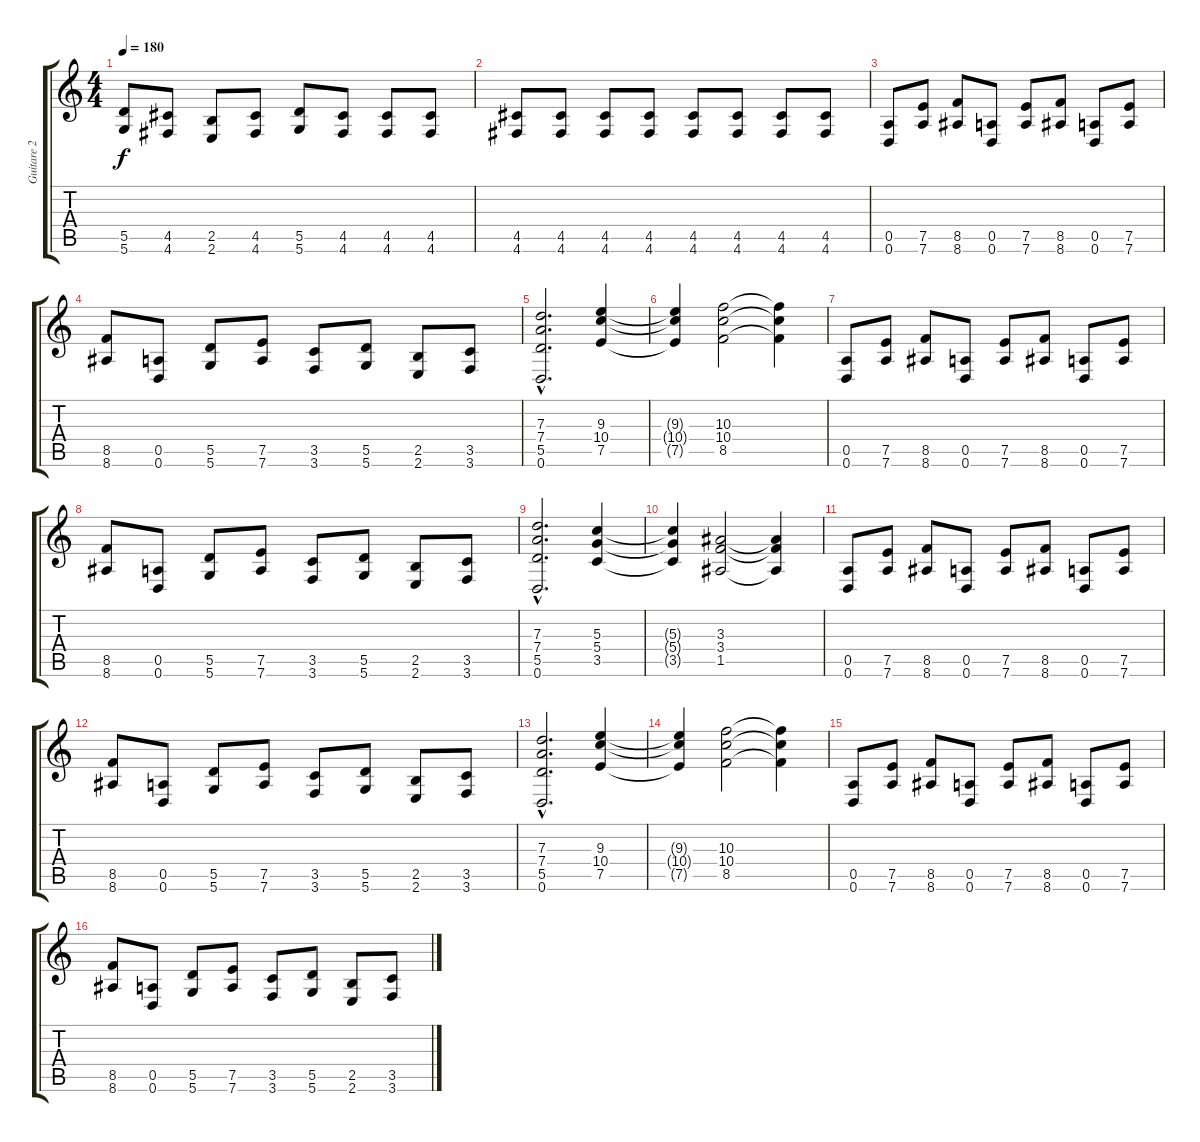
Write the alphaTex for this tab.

\track ("Guitare 2" "Guitare 2") {instrument overdrivenguitar}
\staff {score tabs}
\tuning (E4 B3 G3 D3 A2 D2) {hide}
\ts (4 4)
\tempo 180
\clef g2
\ks c
(5.5 5.6).8{dy f} (4.5 4.6).8 (2.5 2.6).8 (4.5 4.6).8 (5.5 5.6).8 (4.5 4.6).8 (4.5 4.6).8 (4.5 4.6).8 |
(4.5 4.6).8 (4.5 4.6).8 (4.5 4.6).8 (4.5 4.6).8 (4.5 4.6).8 (4.5 4.6).8 (4.5 4.6).8 (4.5 4.6).8 |
(0.5 0.6).8{instrument distortionguitar} (7.5 7.6).8 (8.5 8.6).8 (0.5 0.6).8 (7.5 7.6).8 (8.5 8.6).8 (0.5 0.6).8 (7.5 7.6).8 |
(8.5 8.6).8 (0.5 0.6).8 (5.5 5.6).8 (7.5 7.6).8 (3.5 3.6).8 (5.5 5.6).8 (2.5 2.6).8 (3.5 3.6).8 |
(7.3{hac} 7.4{hac} 5.5{hac} 0.6{hac}).2{d} (9.3 10.4 7.5).4 |
(9.3{t} 10.4{t} 7.5{t}).4 (10.3 10.4 8.5).2 (10.3{t} 10.4{t} 8.5{t}).4 |
(0.5 0.6).8{instrument distortionguitar} (7.5 7.6).8 (8.5 8.6).8 (0.5 0.6).8 (7.5 7.6).8 (8.5 8.6).8 (0.5 0.6).8 (7.5 7.6).8 |
(8.5 8.6).8 (0.5 0.6).8 (5.5 5.6).8 (7.5 7.6).8 (3.5 3.6).8 (5.5 5.6).8 (2.5 2.6).8 (3.5 3.6).8 |
(7.3{hac} 7.4{hac} 5.5{hac} 0.6{hac}).2{d} (5.3 5.4 3.5).4 |
(5.3{t} 5.4{t} 3.5{t}).4 (3.3 3.4 1.5).2 (3.3{t} 3.4{t} 1.5{t}).4 |
(0.5 0.6).8{instrument distortionguitar} (7.5 7.6).8 (8.5 8.6).8 (0.5 0.6).8 (7.5 7.6).8 (8.5 8.6).8 (0.5 0.6).8 (7.5 7.6).8 |
(8.5 8.6).8 (0.5 0.6).8 (5.5 5.6).8 (7.5 7.6).8 (3.5 3.6).8 (5.5 5.6).8 (2.5 2.6).8 (3.5 3.6).8 |
(7.3{hac} 7.4{hac} 5.5{hac} 0.6{hac}).2{d} (9.3 10.4 7.5).4 |
(9.3{t} 10.4{t} 7.5{t}).4 (10.3 10.4 8.5).2 (10.3{t} 10.4{t} 8.5{t}).4 |
(0.5 0.6).8{instrument distortionguitar} (7.5 7.6).8 (8.5 8.6).8 (0.5 0.6).8 (7.5 7.6).8 (8.5 8.6).8 (0.5 0.6).8 (7.5 7.6).8 |
(8.5 8.6).8 (0.5 0.6).8 (5.5 5.6).8 (7.5 7.6).8 (3.5 3.6).8 (5.5 5.6).8 (2.5 2.6).8 (3.5 3.6).8
